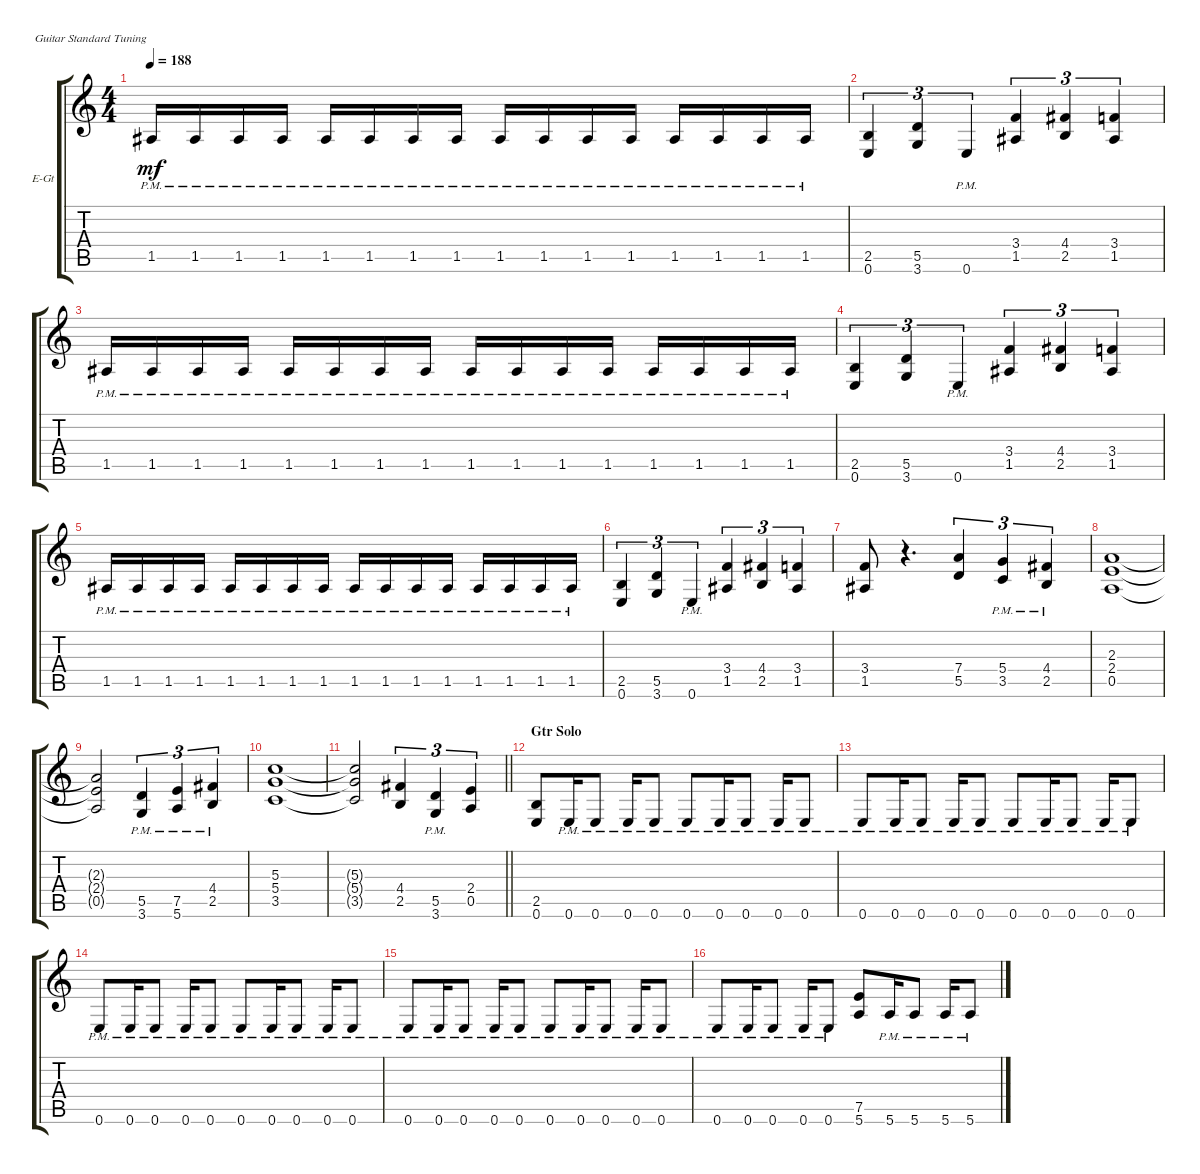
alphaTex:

\bracketExtendMode groupsimilarinstruments
\firstSystemTrackNameOrientation horizontal
\otherSystemsTrackNameOrientation horizontal
\track ("Gtr Dist 1" "E-Gt") {instrument overdrivenguitar}
\staff {score tabs}
\tuning (E4 B3 G3 D3 A2 E2)
\ts (4 4)
\tempo 188
\clef g2
\ks c
1.5{pm}.16{dy mf} 1.5{pm}.16 1.5{pm}.16 1.5{pm}.16 1.5{pm}.16 1.5{pm}.16 1.5{pm}.16 1.5{pm}.16 1.5{pm}.16 1.5{pm}.16 1.5{pm}.16 1.5{pm}.16 1.5{pm}.16 1.5{pm}.16 1.5{pm}.16 1.5{pm}.16 |
(2.5 0.6).4{tu (3 2)} (5.5 3.6).4{tu (3 2)} 0.6{pm}.4{tu (3 2)} (3.4 1.5).4{tu (3 2)} (4.4 2.5).4{tu (3 2)} (3.4 1.5).4{tu (3 2)} |
1.5{pm}.16 1.5{pm}.16 1.5{pm}.16 1.5{pm}.16 1.5{pm}.16 1.5{pm}.16 1.5{pm}.16 1.5{pm}.16 1.5{pm}.16 1.5{pm}.16 1.5{pm}.16 1.5{pm}.16 1.5{pm}.16 1.5{pm}.16 1.5{pm}.16 1.5{pm}.16 |
(2.5 0.6).4{tu (3 2)} (5.5 3.6).4{tu (3 2)} 0.6{pm}.4{tu (3 2)} (3.4 1.5).4{tu (3 2)} (4.4 2.5).4{tu (3 2)} (3.4 1.5).4{tu (3 2)} |
1.5{pm}.16 1.5{pm}.16 1.5{pm}.16 1.5{pm}.16 1.5{pm}.16 1.5{pm}.16 1.5{pm}.16 1.5{pm}.16 1.5{pm}.16 1.5{pm}.16 1.5{pm}.16 1.5{pm}.16 1.5{pm}.16 1.5{pm}.16 1.5{pm}.16 1.5{pm}.16 |
(2.5 0.6).4{tu (3 2)} (5.5 3.6).4{tu (3 2)} 0.6{pm}.4{tu (3 2)} (3.4 1.5).4{tu (3 2)} (4.4 2.5).4{tu (3 2)} (3.4 1.5).4{tu (3 2)} |
(3.4 1.5).8 r.4{d} (7.4 5.5).4{tu (3 2)} (5.4{pm} 3.5{pm}).4{tu (3 2)} (4.4{pm} 2.5{pm}).4{tu (3 2)} |
(2.3 2.4 0.5).1 |
(2.3{t} 2.4{t} 0.5{t}).2 (5.5{pm} 3.6{pm}).4{tu (3 2)} (7.5{pm} 5.6{pm}).4{tu (3 2)} (4.4{pm} 2.5{pm}).4{tu (3 2)} |
(5.3 5.4 3.5).1 |
\barLineRight lightlight
(5.3{t} 5.4{t} 3.5{t}).2 (4.4 2.5).4{tu (3 2)} (5.5{pm} 3.6{pm}).4{tu (3 2)} (2.4 0.5).4{tu (3 2)} |
\section ("" "Gtr Solo")
(2.5 0.6).8 0.6{pm}.16 0.6{pm}.8 0.6{pm}.16 0.6{pm}.8 0.6{pm}.8 0.6{pm}.16 0.6{pm}.8 0.6{pm}.16 0.6{pm}.8 |
0.6{pm}.8 0.6{pm}.16 0.6{pm}.8 0.6{pm}.16 0.6{pm}.8 0.6{pm}.8 0.6{pm}.16 0.6{pm}.8 0.6{pm}.16 0.6{pm}.8 |
0.6{pm}.8 0.6{pm}.16 0.6{pm}.8 0.6{pm}.16 0.6{pm}.8 0.6{pm}.8 0.6{pm}.16 0.6{pm}.8 0.6{pm}.16 0.6{pm}.8 |
0.6{pm}.8 0.6{pm}.16 0.6{pm}.8 0.6{pm}.16 0.6{pm}.8 0.6{pm}.8 0.6{pm}.16 0.6{pm}.8 0.6{pm}.16 0.6{pm}.8 |
0.6{pm}.8 0.6{pm}.16 0.6{pm}.8 0.6{pm}.16 0.6{pm}.8 (7.5 5.6).8 5.6{pm}.16 5.6{pm}.8 5.6{pm}.16 5.6{pm}.8
